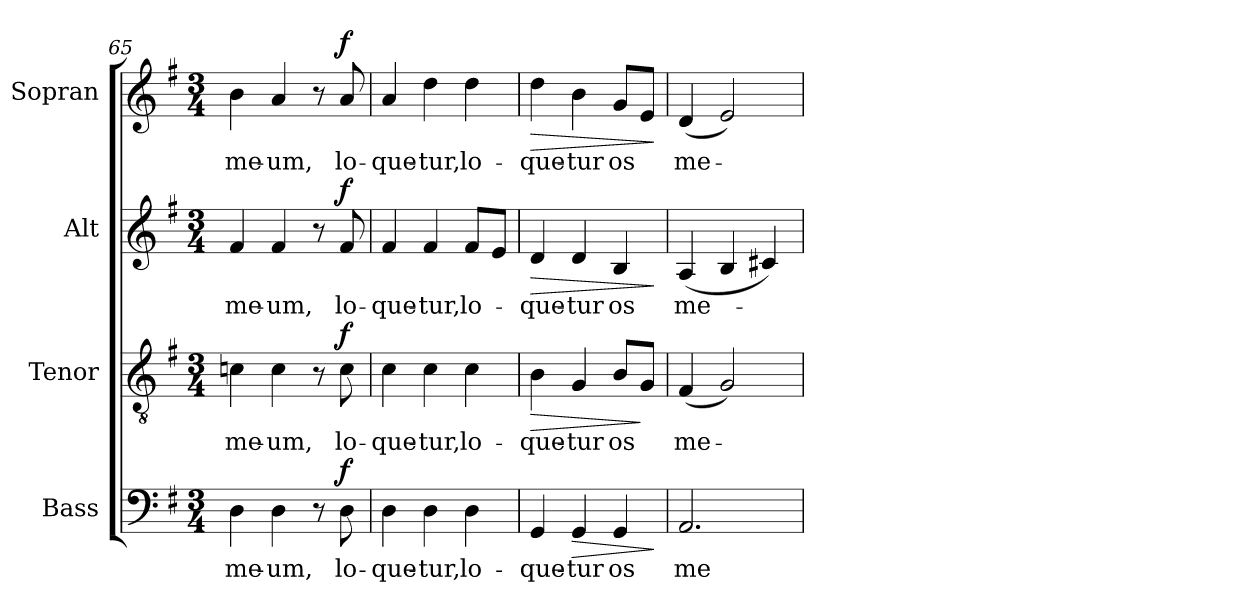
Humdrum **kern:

**kern	**text	**dynam	**kern	**text	**dynam	**kern	**text	**dynam	**kern	**text	**dynam
*part4	*part4	*part4	*part3	*part3	*part3	*part2	*part2	*part2	*part1	*part1	*part1
*staff4	*staff4	*staff4	*staff3	*staff3	*staff3	*staff2	*staff2	*staff2	*staff1	*staff1	*staff1
*I"Bass	*	*	*I"Tenor	*	*	*I"Alt	*	*	*I"Sopran	*	*
*I'B.	*	*	*I'T.	*	*	*I'A.	*	*	*I'S.	*	*
*clefF4	*	*	*clefGv2	*	*	*clefG2	*	*	*clefG2	*	*
*k[f#]	*	*	*k[f#]	*	*	*k[f#]	*	*	*k[f#]	*	*
*G:	*	*	*G:	*	*	*G:	*	*	*G:	*	*
*M3/4	*	*	*M3/4	*	*	*M3/4	*	*	*M3/4	*	*
=65	=65	=65	=65	=65	=65	=65	=65	=65	=65	=65	=65
!	!LO:LY:b	!	!	!LO:LY:b	!	!	!LO:LY:b	!	!	!LO:LY:b	!
4D\	me-	.	4cn\	me-	.	4f#/	me-	.	4b\	me-	.
!	!LO:LY:b	!	!	!LO:LY:b	!	!	!LO:LY:b	!	!	!LO:LY:b	!
4D\	-um,	.	4c\	-um,	.	4f#/	-um,	.	4a/	-um,	.
8r	.	.	8r	.	.	8r	.	.	8r	.	.
!	!LO:LY:b	!LO:DY:a	!	!LO:LY:b	!LO:DY:a	!	!LO:LY:b	!LO:DY:a	!	!LO:LY:b	!LO:DY:a
8D\	lo-	f	8c\	lo-	f	8f#/	lo-	f	8a/	lo-	f
=66	=66	=66	=66	=66	=66	=66	=66	=66	=66	=66	=66
!	!LO:LY:b	!	!	!LO:LY:b	!	!	!LO:LY:b	!	!	!LO:LY:b	!
4D\	-que-	.	4c\	-que-	.	4f#/	-que-	.	4a/	-que-	.
!	!LO:LY:b	!	!	!LO:LY:b	!	!	!LO:LY:b	!	!	!LO:LY:b	!
4D\	-tur,	.	4c\	-tur,	.	4f#/	-tur,	.	4dd\	-tur,	.
!	!LO:LY:b	!	!	!LO:LY:b	!	!	!LO:LY:b	!	!	!LO:LY:b	!
4D\	lo-	.	4c\	lo-	.	8f#/L	lo-	.	4dd\	lo-	.
.	.	.	.	.	.	8e/J	.	.	.	.	.
!!LO:LB:g=z
=67	=67	=67	=67	=67	=67	=67	=67	=67	=67	=67	=67
!	!LO:LY:b	!	!	!LO:LY:b	!LO:HP:b	!	!LO:LY:b	!LO:HP:b	!	!LO:LY:b	!LO:HP:b
4GG/	-que-	.	4B\	-que-	>	4d/	-que-	>	4dd\	-que-	>
!	!LO:LY:b	!LO:HP:b	!	!LO:LY:b	!	!	!LO:LY:b	!	!	!LO:LY:b	!
4GG/	-tur	>	4G/	-tur	.	4d/	-tur	.	4b\	-tur	.
!	!LO:LY:b	!	!	!LO:LY:b	!	!	!LO:LY:b	!	!	!LO:LY:b	!
4GG/	os	.	8B/L	os	.	4B/	os	.	8g/L	os	.
.	.	.	8G/J	.	]	.	.	.	8e/J	.	.
.	.	]	.	.	.	.	.	]	.	.	]
=68	=68	=68	=68	=68	=68	=68	=68	=68	=68	=68	=68
!	!LO:LY:b	!	!	!LO:LY:b	!	!	!LO:LY:b	!	!	!LO:LY:b	!
2.AA/	me-	.	(<4F#/	me-	.	(<4A/	me-	.	(<4d/	me-	.
.	.	.	2G/)	.	.	4B/	.	.	2e/)	.	.
.	.	.	.	.	.	4c#X/)	.	.	.	.	.
=	=	=	=	=	=	=	=	=	=	=	=
*-	*-	*-	*-	*-	*-	*-	*-	*-	*-	*-	*-
